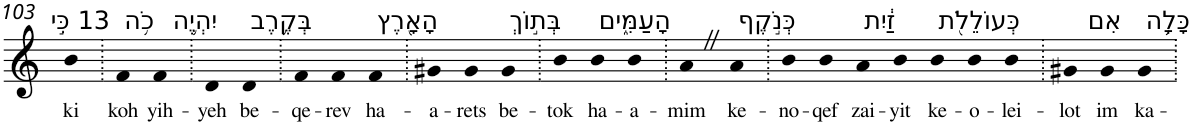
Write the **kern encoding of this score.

**kern	**text
*part1	*part1
*staff1	*staff1
*I"Piano	*
*I'Pno	*
!!LO:PB:g=z
*clefG2	*
*k[]	*
=103	=103
!LO:TX:a:t=13 כִּ֣י	!
!	!LO:LY:b
4b	ki
=104.	=104.
!LO:TX:a:t=כֹ֥ה	!
!	!LO:LY:b
4f	koh
!LO:TX:a:t=יִהְיֶ֛ה	!
!	!LO:LY:b
4f	yih-
=105.	=105.
!	!LO:LY:b
4d	-yeh
!LO:TX:a:t=בְּקֶ֥רֶב	!
!	!LO:LY:b
4d	be-
=106.	=106.
!	!LO:LY:b
4f	-qe-
!	!LO:LY:b
4f	-rev
!LO:TX:a:t=הָאָ֖רֶץ	!
!	!LO:LY:b
4f	ha-
=107.	=107.
!	!LO:LY:b
4g#X	-a-
!	!LO:LY:b
4g#	-rets
!LO:TX:a:t=בְּת֣וֹךְ	!
!	!LO:LY:b
4g#	be-
=108.	=108.
!	!LO:LY:b
4b	-tok
!LO:TX:a:t=הָעַמִּ֑ים	!
!	!LO:LY:b
4b	ha-
!	!LO:LY:b
4b	-a-
=109.	=109.
!	!LO:LY:b
4aZ	-mim
!LO:TX:a:t=כְּנֹ֣קֶף	!
!	!LO:LY:b
4a	ke-
=110.	=110.
!	!LO:LY:b
4b	-no-
!	!LO:LY:b
4b	-qef
!LO:TX:a:t=זַ֔יִת	!
!	!LO:LY:b
4a	zai-
!	!LO:LY:b
4b	-yit
!LO:TX:a:t=כְּעוֹלֵלֹ֖ת	!
!	!LO:LY:b
4b	ke-
!	!LO:LY:b
4b	-o-
!	!LO:LY:b
4b	-lei-
=111.	=111.
!	!LO:LY:b
4g#X	-lot
!LO:TX:a:t=אִם	!
!	!LO:LY:b
4g#	im
!LO:TX:a:t=כָּלָ֥ה	!
!	!LO:LY:b
4g#	ka-
=.	=.
*-	*-
